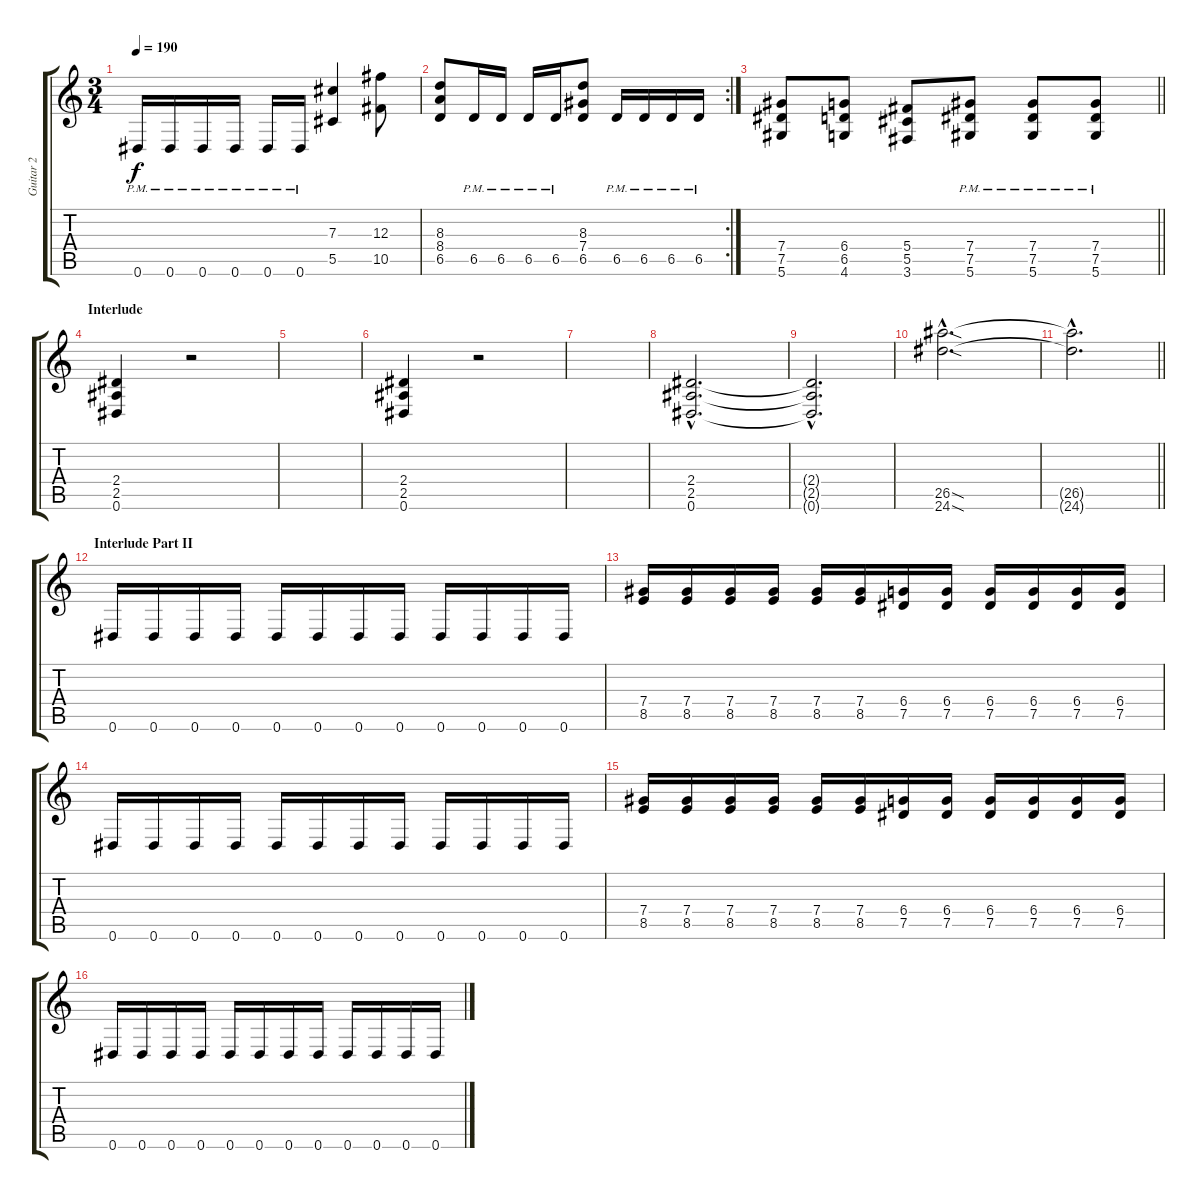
\track ("Guitar 2" "Guitar 2") {instrument overdrivenguitar}
\staff {score tabs}
\tuning (Eb4 Bb3 Gb3 Db3 Ab2 Eb2) {hide}
\ts (3 4)
\tempo 190
\clef g2
\ks c
0.6{pm}.16{dy f} 0.6{pm}.16 0.6{pm}.16 0.6{pm}.16 0.6{pm}.16 0.6{pm}.16 (7.3 5.5).4 (12.3 10.5).8 |
\rc 2
(8.3 8.4 6.5).8 6.5{pm}.16 6.5{pm}.16 6.5{pm}.16 6.5{pm}.16 (8.3 7.4 6.5).8 6.5{pm}.16 6.5{pm}.16 6.5{pm}.16 6.5{pm}.16 |
\barLineRight lightlight
(7.4 7.5 5.6).8 (6.4 6.5 4.6).8 (5.4 5.5 3.6).8 (7.4{pm} 7.5{pm} 5.6{pm}).8 (7.4{pm} 7.5{pm} 5.6{pm}).8 (7.4{pm} 7.5{pm} 5.6{pm}).8 |
\section ("" "Interlude")
(2.4 2.5 0.6).4 r.2 |
|
(2.4 2.5 0.6).4 r.2 |
|
(2.4{hac} 2.5{hac} 0.6{hac}).2{d} |
(2.4{hac t} 2.5{hac t} 0.6{hac t}).2{d} |
(26.5{sod hac} 24.6{sod hac}).2{d} |
\barLineRight lightlight
(26.5{hac t} 24.6{hac t}).2{d} |
\section ("" "Interlude Part II")
0.6.16 0.6.16 0.6.16 0.6.16 0.6.16 0.6.16 0.6.16 0.6.16 0.6.16 0.6.16 0.6.16 0.6.16 |
(7.4 8.5).16 (7.4 8.5).16 (7.4 8.5).16 (7.4 8.5).16 (7.4 8.5).16 (7.4 8.5).16 (6.4 7.5).16 (6.4 7.5).16 (6.4 7.5).16 (6.4 7.5).16 (6.4 7.5).16 (6.4 7.5).16 |
0.6.16 0.6.16 0.6.16 0.6.16 0.6.16 0.6.16 0.6.16 0.6.16 0.6.16 0.6.16 0.6.16 0.6.16 |
(7.4 8.5).16 (7.4 8.5).16 (7.4 8.5).16 (7.4 8.5).16 (7.4 8.5).16 (7.4 8.5).16 (6.4 7.5).16 (6.4 7.5).16 (6.4 7.5).16 (6.4 7.5).16 (6.4 7.5).16 (6.4 7.5).16 |
0.6.16 0.6.16 0.6.16 0.6.16 0.6.16 0.6.16 0.6.16 0.6.16 0.6.16 0.6.16 0.6.16 0.6.16
